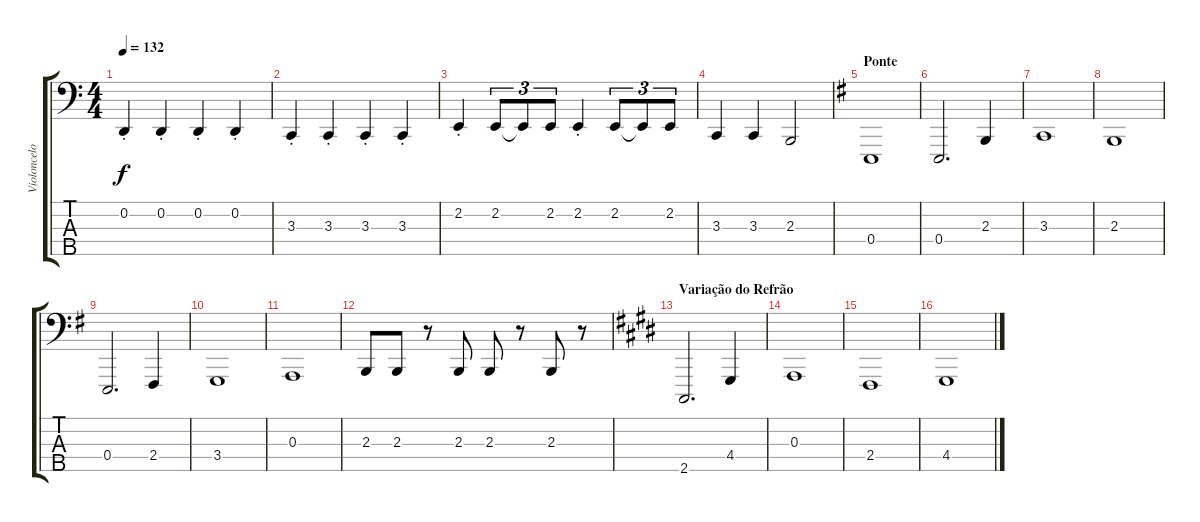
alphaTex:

\track ("Violoncelo" "Violoncelo") {instrument cello}
\staff {score tabs}
\tuning (G2 D2 A1 E1 B0) {hide}
\ts (4 4)
\tempo 132
\clef f4
\ks aminor
0.2{st}.4{dy f} 0.2{st}.4 0.2{st}.4 0.2{st}.4 |
3.3{st}.4 3.3{st}.4 3.3{st}.4 3.3{st}.4 |
2.2{st}.4 2.2.8{tu (3 2)} 2.2{t}.8{tu (3 2)} 2.2.8{tu (3 2)} 2.2{st}.4 2.2.8{tu (3 2)} 2.2{t}.8{tu (3 2)} 2.2.8{tu (3 2)} |
3.3.4 3.3.4 2.3.2 |
\section ("" "Ponte")
\ks eminor
0.4.1 |
0.4.2{d} 2.3.4 |
3.3.1 |
2.3.1 |
0.4.2{d} 2.4.4 |
3.4.1 |
0.3.1 |
2.3.8 2.3.8 r.8 2.3.8 2.3.8 r.8 2.3.8 r.8 |
\section ("" "Variação do Refrão")
\ks c#minor
2.5.2{d} 4.4.4 |
0.3.1 |
2.4.1 |
4.4.1
